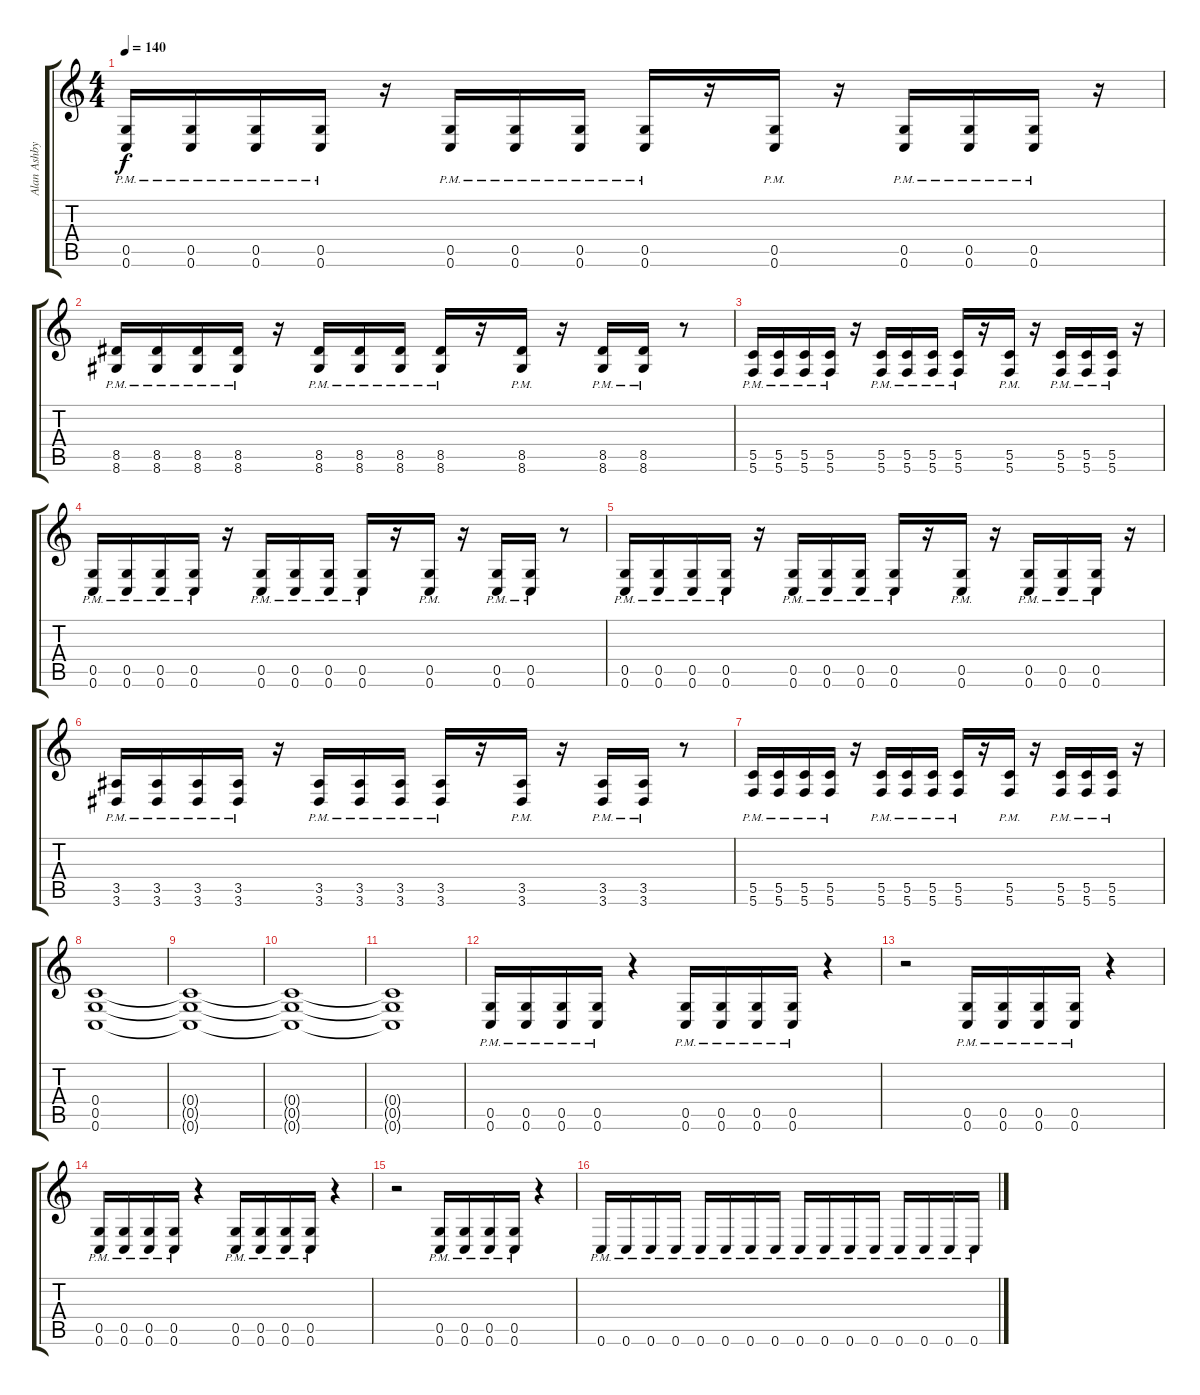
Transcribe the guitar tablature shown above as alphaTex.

\track ("Alan Ashby" "Alan Ashby") {instrument distortionguitar}
\staff {score tabs}
\tuning (D4 A3 F3 C3 G2 C2) {hide}
\ts (4 4)
\tempo 140
\clef g2
\ks c
(0.5{pm} 0.6{pm}).16{dy f} (0.5{pm} 0.6{pm}).16 (0.5{pm} 0.6{pm}).16 (0.5{pm} 0.6{pm}).16 r.16 (0.5{pm} 0.6{pm}).16 (0.5{pm} 0.6{pm}).16 (0.5{pm} 0.6{pm}).16 (0.5{pm} 0.6{pm}).16 r.16 (0.5{pm} 0.6{pm}).16 r.16 (0.5{pm} 0.6{pm}).16 (0.5{pm} 0.6{pm}).16 (0.5{pm} 0.6{pm}).16 r.16 |
(8.5{pm} 8.6{pm}).16 (8.5{pm} 8.6{pm}).16 (8.5{pm} 8.6{pm}).16 (8.5{pm} 8.6{pm}).16 r.16 (8.5{pm} 8.6{pm}).16 (8.5{pm} 8.6{pm}).16 (8.5{pm} 8.6{pm}).16 (8.5{pm} 8.6{pm}).16 r.16 (8.5{pm} 8.6{pm}).16 r.16 (8.5{pm} 8.6{pm}).16 (8.5{pm} 8.6{pm}).16 r.8 |
(5.5{pm} 5.6{pm}).16 (5.5{pm} 5.6{pm}).16 (5.5{pm} 5.6{pm}).16 (5.5{pm} 5.6{pm}).16 r.16 (5.5{pm} 5.6{pm}).16 (5.5{pm} 5.6{pm}).16 (5.5{pm} 5.6{pm}).16 (5.5{pm} 5.6{pm}).16 r.16 (5.5{pm} 5.6{pm}).16 r.16 (5.5{pm} 5.6{pm}).16 (5.5{pm} 5.6{pm}).16 (5.5{pm} 5.6{pm}).16 r.16 |
(0.5{pm} 0.6{pm}).16 (0.5{pm} 0.6{pm}).16 (0.5{pm} 0.6{pm}).16 (0.5{pm} 0.6{pm}).16 r.16 (0.5{pm} 0.6{pm}).16 (0.5{pm} 0.6{pm}).16 (0.5{pm} 0.6{pm}).16 (0.5{pm} 0.6{pm}).16 r.16 (0.5{pm} 0.6{pm}).16 r.16 (0.5{pm} 0.6{pm}).16 (0.5{pm} 0.6{pm}).16 r.8 |
(0.5{pm} 0.6{pm}).16 (0.5{pm} 0.6{pm}).16 (0.5{pm} 0.6{pm}).16 (0.5{pm} 0.6{pm}).16 r.16 (0.5{pm} 0.6{pm}).16 (0.5{pm} 0.6{pm}).16 (0.5{pm} 0.6{pm}).16 (0.5{pm} 0.6{pm}).16 r.16 (0.5{pm} 0.6{pm}).16 r.16 (0.5{pm} 0.6{pm}).16 (0.5{pm} 0.6{pm}).16 (0.5{pm} 0.6{pm}).16 r.16 |
(3.5{pm} 3.6{pm}).16 (3.5{pm} 3.6{pm}).16 (3.5{pm} 3.6{pm}).16 (3.5{pm} 3.6{pm}).16 r.16 (3.5{pm} 3.6{pm}).16 (3.5{pm} 3.6{pm}).16 (3.5{pm} 3.6{pm}).16 (3.5{pm} 3.6{pm}).16 r.16 (3.5{pm} 3.6{pm}).16 r.16 (3.5{pm} 3.6{pm}).16 (3.5{pm} 3.6{pm}).16 r.8 |
(5.5{pm} 5.6{pm}).16 (5.5{pm} 5.6{pm}).16 (5.5{pm} 5.6{pm}).16 (5.5{pm} 5.6{pm}).16 r.16 (5.5{pm} 5.6{pm}).16 (5.5{pm} 5.6{pm}).16 (5.5{pm} 5.6{pm}).16 (5.5{pm} 5.6{pm}).16 r.16 (5.5{pm} 5.6{pm}).16 r.16 (5.5{pm} 5.6{pm}).16 (5.5{pm} 5.6{pm}).16 (5.5{pm} 5.6{pm}).16 r.16 |
(0.4 0.5 0.6).1 |
(0.4{t} 0.5{t} 0.6{t}).1 |
(0.4{t} 0.5{t} 0.6{t}).1 |
(0.4{t} 0.5{t} 0.6{t}).1 |
(0.5{pm} 0.6{pm}).16 (0.5{pm} 0.6{pm}).16 (0.5{pm} 0.6{pm}).16 (0.5{pm} 0.6{pm}).16 r.4 (0.5{pm} 0.6{pm}).16 (0.5{pm} 0.6{pm}).16 (0.5{pm} 0.6{pm}).16 (0.5{pm} 0.6{pm}).16 r.4 |
r.2 (0.5{pm} 0.6{pm}).16 (0.5{pm} 0.6{pm}).16 (0.5{pm} 0.6{pm}).16 (0.5{pm} 0.6{pm}).16 r.4 |
(0.5{pm} 0.6{pm}).16 (0.5{pm} 0.6{pm}).16 (0.5{pm} 0.6{pm}).16 (0.5{pm} 0.6{pm}).16 r.4 (0.5{pm} 0.6{pm}).16 (0.5{pm} 0.6{pm}).16 (0.5{pm} 0.6{pm}).16 (0.5{pm} 0.6{pm}).16 r.4 |
r.2 (0.5{pm} 0.6{pm}).16 (0.5{pm} 0.6{pm}).16 (0.5{pm} 0.6{pm}).16 (0.5{pm} 0.6{pm}).16 r.4 |
0.6{pm}.16 0.6{pm}.16 0.6{pm}.16 0.6{pm}.16 0.6{pm}.16 0.6{pm}.16 0.6{pm}.16 0.6{pm}.16 0.6{pm}.16 0.6{pm}.16 0.6{pm}.16 0.6{pm}.16 0.6{pm}.16 0.6{pm}.16 0.6{pm}.16 0.6{pm}.16
